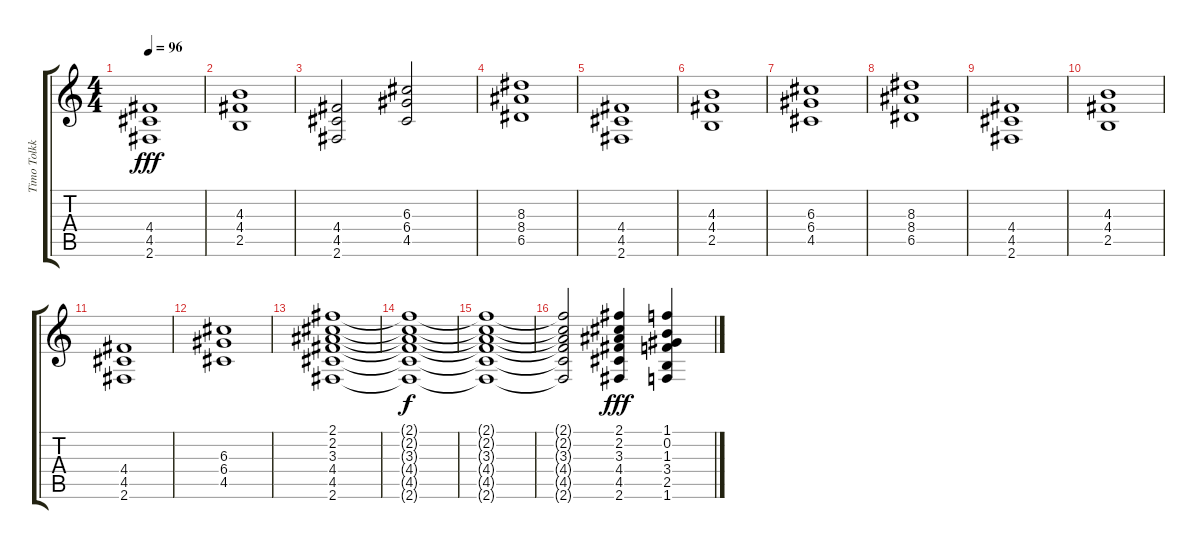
\track ("Timo Tolkki" "Timo Tolkk") {instrument distortionguitar}
\staff {score tabs}
\tuning (E4 B3 G3 D3 A2 E2) {hide}
\ts (4 4)
\tempo 96
\clef g2
\ks c
(4.4 4.5 2.6).1{dy fff} |
(4.3 4.4 2.5).1 |
(4.4 4.5 2.6).2 (6.3 6.4 4.5).2 |
(8.3 8.4 6.5).1 |
(4.4 4.5 2.6).1 |
(4.3 4.4 2.5).1 |
(6.3 6.4 4.5).1 |
(8.3 8.4 6.5).1 |
(4.4 4.5 2.6).1 |
(4.3 4.4 2.5).1 |
(4.4 4.5 2.6).1 |
(6.3 6.4 4.5).1 |
(2.1 2.2 3.3 4.4 4.5 2.6).1 |
(2.1{t} 2.2{t} 3.3{t} 4.4{t} 4.5{t} 2.6{t}).1{dy f} |
(2.1{t} 2.2{t} 3.3{t} 4.4{t} 4.5{t} 2.6{t}).1 |
(2.1{t} 2.2{t} 3.3{t} 4.4{t} 4.5{t} 2.6{t}).2 (2.1 2.2 3.3 4.4 4.5 2.6).4{dy fff} (1.1 0.2 1.3 3.4 2.5 1.6).4
